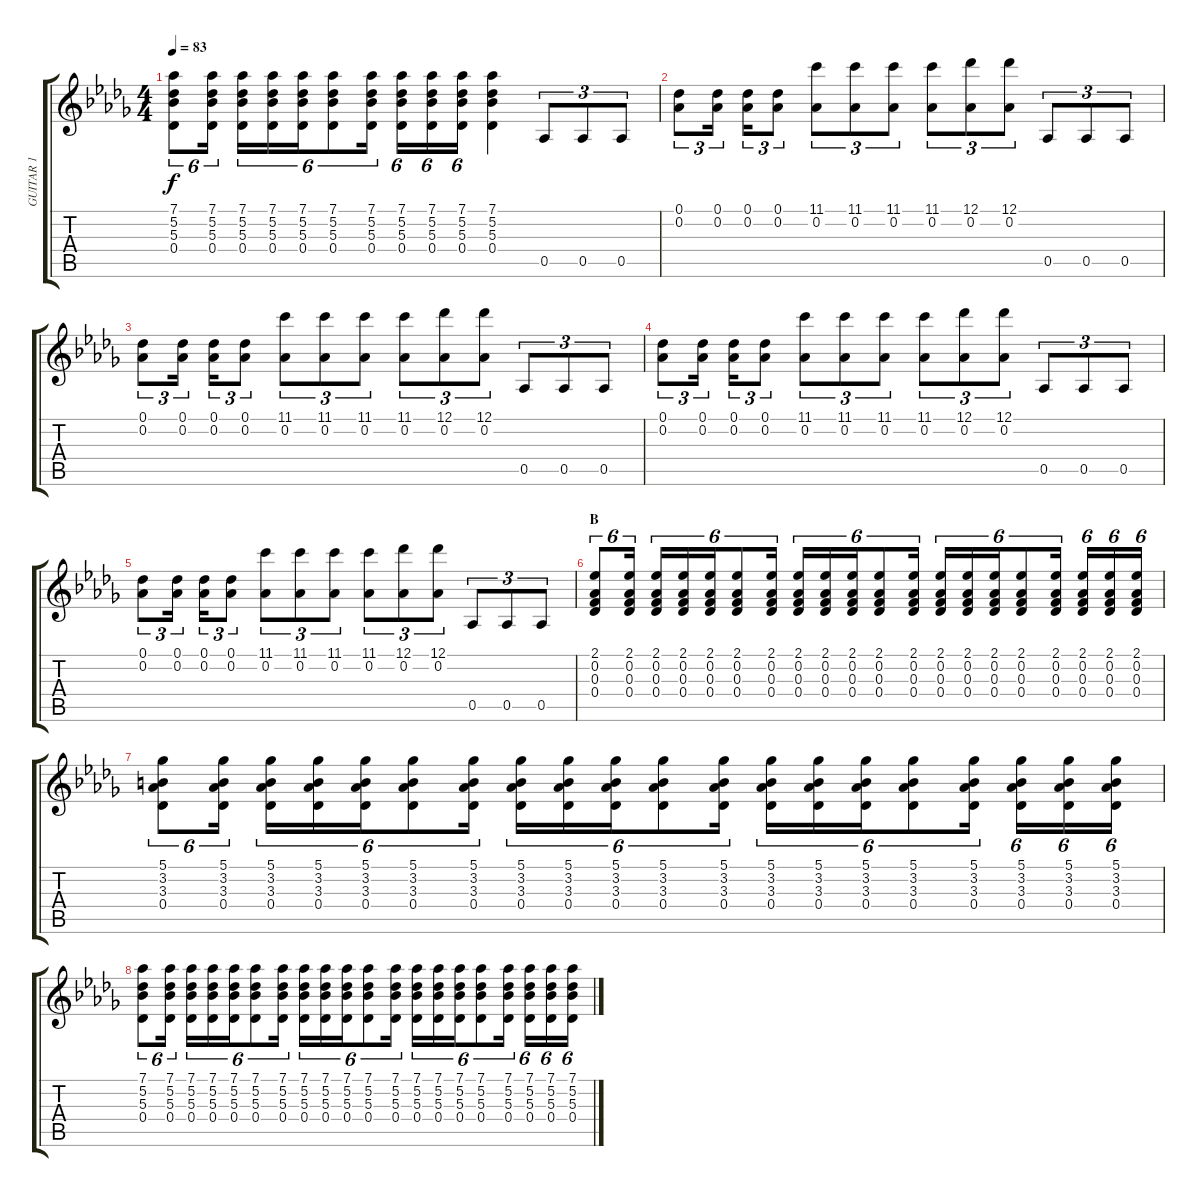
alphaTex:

\track ("GUITAR 1" "GUITAR 1") {instrument acousticguitarnylon}
\staff {score tabs}
\tuning (Db4 Ab3 F3 Db3 Ab2 Db2) {hide}
\ts (4 4)
\tempo 83
\clef g2
\ks db
(7.1 5.2 5.3 0.4).8{tu (6 4) dy f} (7.1 5.2 5.3 0.4).16{tu (6 4)} (7.1 5.2 5.3 0.4).16{tu (6 4)} (7.1 5.2 5.3 0.4).16{tu (6 4)} (7.1 5.2 5.3 0.4).16{tu (6 4)} (7.1 5.2 5.3 0.4).8{tu (6 4)} (7.1 5.2 5.3 0.4).16{tu (6 4)} (7.1 5.2 5.3 0.4).16{tu (6 4)} (7.1 5.2 5.3 0.4).16{tu (6 4)} (7.1 5.2 5.3 0.4).16{tu (6 4)} (7.1 5.2 5.3 0.4).4 0.5.8{tu (3 2)} 0.5.8{tu (3 2)} 0.5.8{tu (3 2)} |
(0.1 0.2).8{tu (3 2)} (0.1 0.2).16{tu (3 2)} (0.1 0.2).16{tu (3 2)} (0.1 0.2).8{tu (3 2)} (11.1 0.2).8{tu (3 2)} (11.1 0.2).8{tu (3 2)} (11.1 0.2).8{tu (3 2)} (11.1 0.2).8{tu (3 2)} (12.1 0.2).8{tu (3 2)} (12.1 0.2).8{tu (3 2)} 0.5.8{tu (3 2)} 0.5.8{tu (3 2)} 0.5.8{tu (3 2)} |
(0.1 0.2).8{tu (3 2)} (0.1 0.2).16{tu (3 2)} (0.1 0.2).16{tu (3 2)} (0.1 0.2).8{tu (3 2)} (11.1 0.2).8{tu (3 2)} (11.1 0.2).8{tu (3 2)} (11.1 0.2).8{tu (3 2)} (11.1 0.2).8{tu (3 2)} (12.1 0.2).8{tu (3 2)} (12.1 0.2).8{tu (3 2)} 0.5.8{tu (3 2)} 0.5.8{tu (3 2)} 0.5.8{tu (3 2)} |
(0.1 0.2).8{tu (3 2)} (0.1 0.2).16{tu (3 2)} (0.1 0.2).16{tu (3 2)} (0.1 0.2).8{tu (3 2)} (11.1 0.2).8{tu (3 2)} (11.1 0.2).8{tu (3 2)} (11.1 0.2).8{tu (3 2)} (11.1 0.2).8{tu (3 2)} (12.1 0.2).8{tu (3 2)} (12.1 0.2).8{tu (3 2)} 0.5.8{tu (3 2)} 0.5.8{tu (3 2)} 0.5.8{tu (3 2)} |
(0.1 0.2).8{tu (3 2)} (0.1 0.2).16{tu (3 2)} (0.1 0.2).16{tu (3 2)} (0.1 0.2).8{tu (3 2)} (11.1 0.2).8{tu (3 2)} (11.1 0.2).8{tu (3 2)} (11.1 0.2).8{tu (3 2)} (11.1 0.2).8{tu (3 2)} (12.1 0.2).8{tu (3 2)} (12.1 0.2).8{tu (3 2)} 0.5.8{tu (3 2)} 0.5.8{tu (3 2)} 0.5.8{tu (3 2)} |
\section ("" "B")
(2.1 0.2 0.3 0.4).8{tu (6 4)} (2.1 0.2 0.3 0.4).16{tu (6 4)} (2.1 0.2 0.3 0.4).16{tu (6 4)} (2.1 0.2 0.3 0.4).16{tu (6 4)} (2.1 0.2 0.3 0.4).16{tu (6 4)} (2.1 0.2 0.3 0.4).8{tu (6 4)} (2.1 0.2 0.3 0.4).16{tu (6 4)} (2.1 0.2 0.3 0.4).16{tu (6 4)} (2.1 0.2 0.3 0.4).16{tu (6 4)} (2.1 0.2 0.3 0.4).16{tu (6 4)} (2.1 0.2 0.3 0.4).8{tu (6 4)} (2.1 0.2 0.3 0.4).16{tu (6 4)} (2.1 0.2 0.3 0.4).16{tu (6 4)} (2.1 0.2 0.3 0.4).16{tu (6 4)} (2.1 0.2 0.3 0.4).16{tu (6 4)} (2.1 0.2 0.3 0.4).8{tu (6 4)} (2.1 0.2 0.3 0.4).16{tu (6 4)} (2.1 0.2 0.3 0.4).16{tu (6 4)} (2.1 0.2 0.3 0.4).16{tu (6 4)} (2.1 0.2 0.3 0.4).16{tu (6 4)} |
(5.1 3.2 3.3 0.4).8{tu (6 4)} (5.1 3.2 3.3 0.4).16{tu (6 4)} (5.1 3.2 3.3 0.4).16{tu (6 4)} (5.1 3.2 3.3 0.4).16{tu (6 4)} (5.1 3.2 3.3 0.4).16{tu (6 4)} (5.1 3.2 3.3 0.4).8{tu (6 4)} (5.1 3.2 3.3 0.4).16{tu (6 4)} (5.1 3.2 3.3 0.4).16{tu (6 4)} (5.1 3.2 3.3 0.4).16{tu (6 4)} (5.1 3.2 3.3 0.4).16{tu (6 4)} (5.1 3.2 3.3 0.4).8{tu (6 4)} (5.1 3.2 3.3 0.4).16{tu (6 4)} (5.1 3.2 3.3 0.4).16{tu (6 4)} (5.1 3.2 3.3 0.4).16{tu (6 4)} (5.1 3.2 3.3 0.4).16{tu (6 4)} (5.1 3.2 3.3 0.4).8{tu (6 4)} (5.1 3.2 3.3 0.4).16{tu (6 4)} (5.1 3.2 3.3 0.4).16{tu (6 4)} (5.1 3.2 3.3 0.4).16{tu (6 4)} (5.1 3.2 3.3 0.4).16{tu (6 4)} |
(7.1 5.2 5.3 0.4).8{tu (6 4)} (7.1 5.2 5.3 0.4).16{tu (6 4)} (7.1 5.2 5.3 0.4).16{tu (6 4)} (7.1 5.2 5.3 0.4).16{tu (6 4)} (7.1 5.2 5.3 0.4).16{tu (6 4)} (7.1 5.2 5.3 0.4).8{tu (6 4)} (7.1 5.2 5.3 0.4).16{tu (6 4)} (7.1 5.2 5.3 0.4).16{tu (6 4)} (7.1 5.2 5.3 0.4).16{tu (6 4)} (7.1 5.2 5.3 0.4).16{tu (6 4)} (7.1 5.2 5.3 0.4).8{tu (6 4)} (7.1 5.2 5.3 0.4).16{tu (6 4)} (7.1 5.2 5.3 0.4).16{tu (6 4)} (7.1 5.2 5.3 0.4).16{tu (6 4)} (7.1 5.2 5.3 0.4).16{tu (6 4)} (7.1 5.2 5.3 0.4).8{tu (6 4)} (7.1 5.2 5.3 0.4).16{tu (6 4)} (7.1 5.2 5.3 0.4).16{tu (6 4)} (7.1 5.2 5.3 0.4).16{tu (6 4)} (7.1 5.2 5.3 0.4).16{tu (6 4)}
